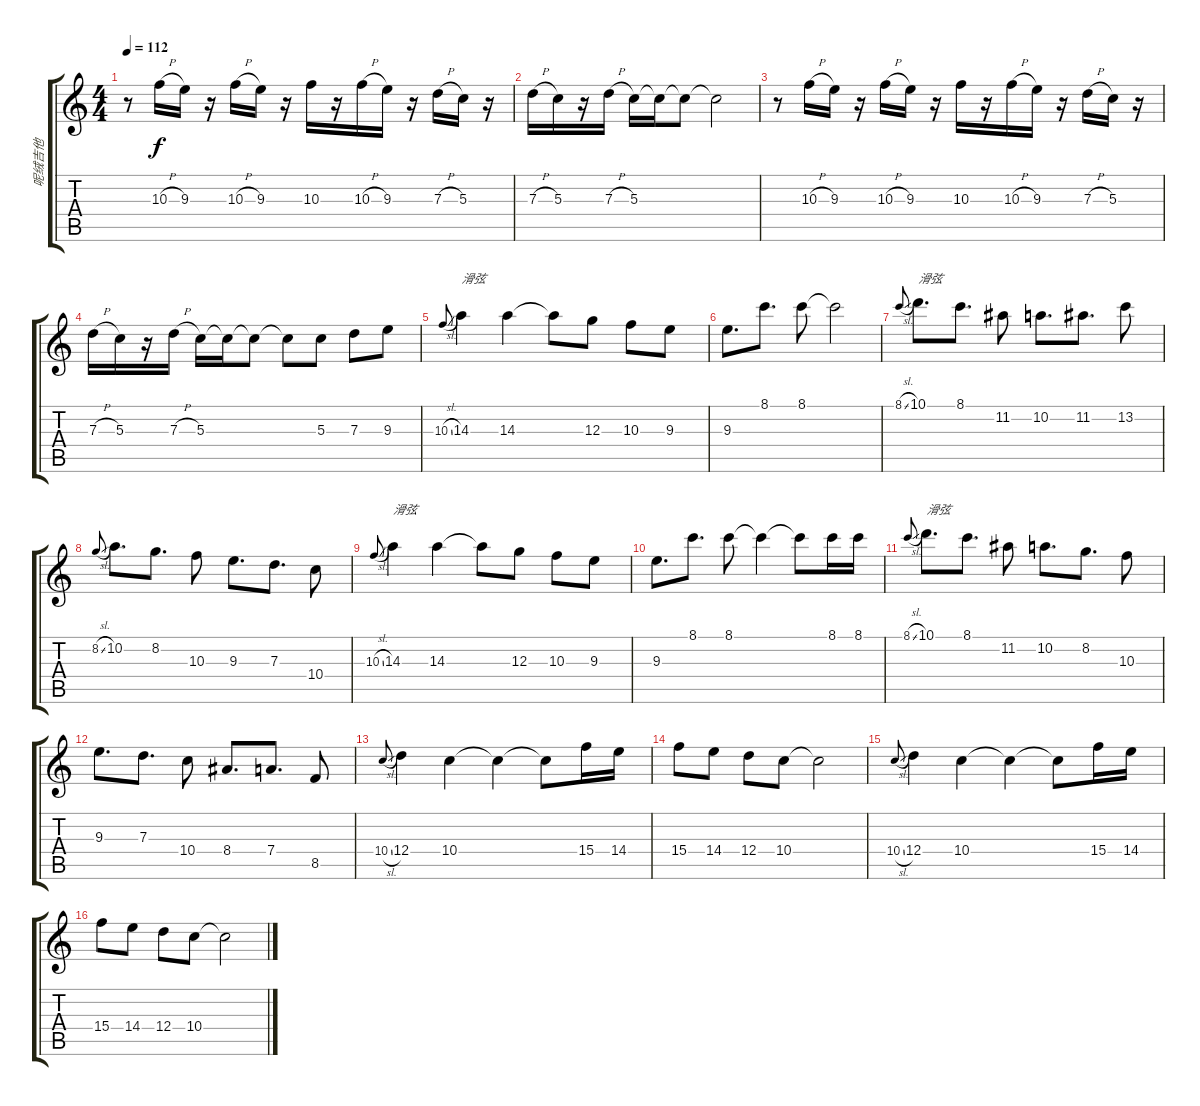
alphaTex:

\track ("呢绒吉他" "呢绒吉他") {instrument acousticguitarnylon}
\staff {score tabs}
\tuning (E4 B3 G3 D3 A2 E2) {hide}
\ts (4 4)
\tempo 112
\clef g2
\ks c
r.8{dy f} 10.3{h}.16 9.3.16 r.16 10.3{h}.16 9.3.16 r.16 10.3.16 r.16 10.3{h}.16 9.3.16 r.16 7.3{h}.16 5.3.16 r.16 |
7.3{h}.16 5.3.16 r.16 7.3{h}.16 5.3.16 5.3{t}.16 5.3{t}.8 5.3{t}.2 |
r.8 10.3{h}.16 9.3.16 r.16 10.3{h}.16 9.3.16 r.16 10.3.16 r.16 10.3{h}.16 9.3.16 r.16 7.3{h}.16 5.3.16 r.16 |
7.3{h}.16 5.3.16 r.16 7.3{h}.16 5.3.16 5.3{t}.16 5.3{t}.8 5.3{t}.8 5.3.8 7.3.8 9.3.8 |
10.3{sl}.8{gr onbeat} 14.3.4{txt "滑弦"} 14.3.4 14.3{t}.8 12.3.8 10.3.8 9.3.8 |
9.3.8{d} 8.1.8{d} 8.1.8 8.1{t}.2 |
8.1{sl}.8{gr onbeat} 10.1.8{d txt "滑弦"} 8.1.8{d} 11.2.8 10.2.8{d} 11.2.8{d} 13.2.8 |
8.2{sl}.8{gr onbeat} 10.2.8{d} 8.2.8{d} 10.3.8 9.3.8{d} 7.3.8{d} 10.4.8 |
10.3{sl}.8{gr onbeat} 14.3.4{txt "滑弦"} 14.3.4 14.3{t}.8 12.3.8 10.3.8 9.3.8 |
9.3.8{d} 8.1.8{d} 8.1.8 8.1{t}.4 8.1{t}.8 8.1.16 8.1.16 |
8.1{sl}.8{gr onbeat} 10.1.8{d txt "滑弦"} 8.1.8{d} 11.2.8 10.2.8{d} 8.2.8{d} 10.3.8 |
9.3.8{d} 7.3.8{d} 10.4.8 8.4.8{d} 7.4.8{d} 8.5.8 |
10.4{sl}.8{gr onbeat} 12.4.4 10.4.4 10.4{t}.4 10.4{t}.8 15.4.16 14.4.16 |
15.4.8 14.4.8 12.4.8 10.4.8 10.4{t}.2 |
10.4{sl}.8{gr onbeat} 12.4.4 10.4.4 10.4{t}.4 10.4{t}.8 15.4.16 14.4.16 |
15.4.8 14.4.8 12.4.8 10.4.8 10.4{t}.2
